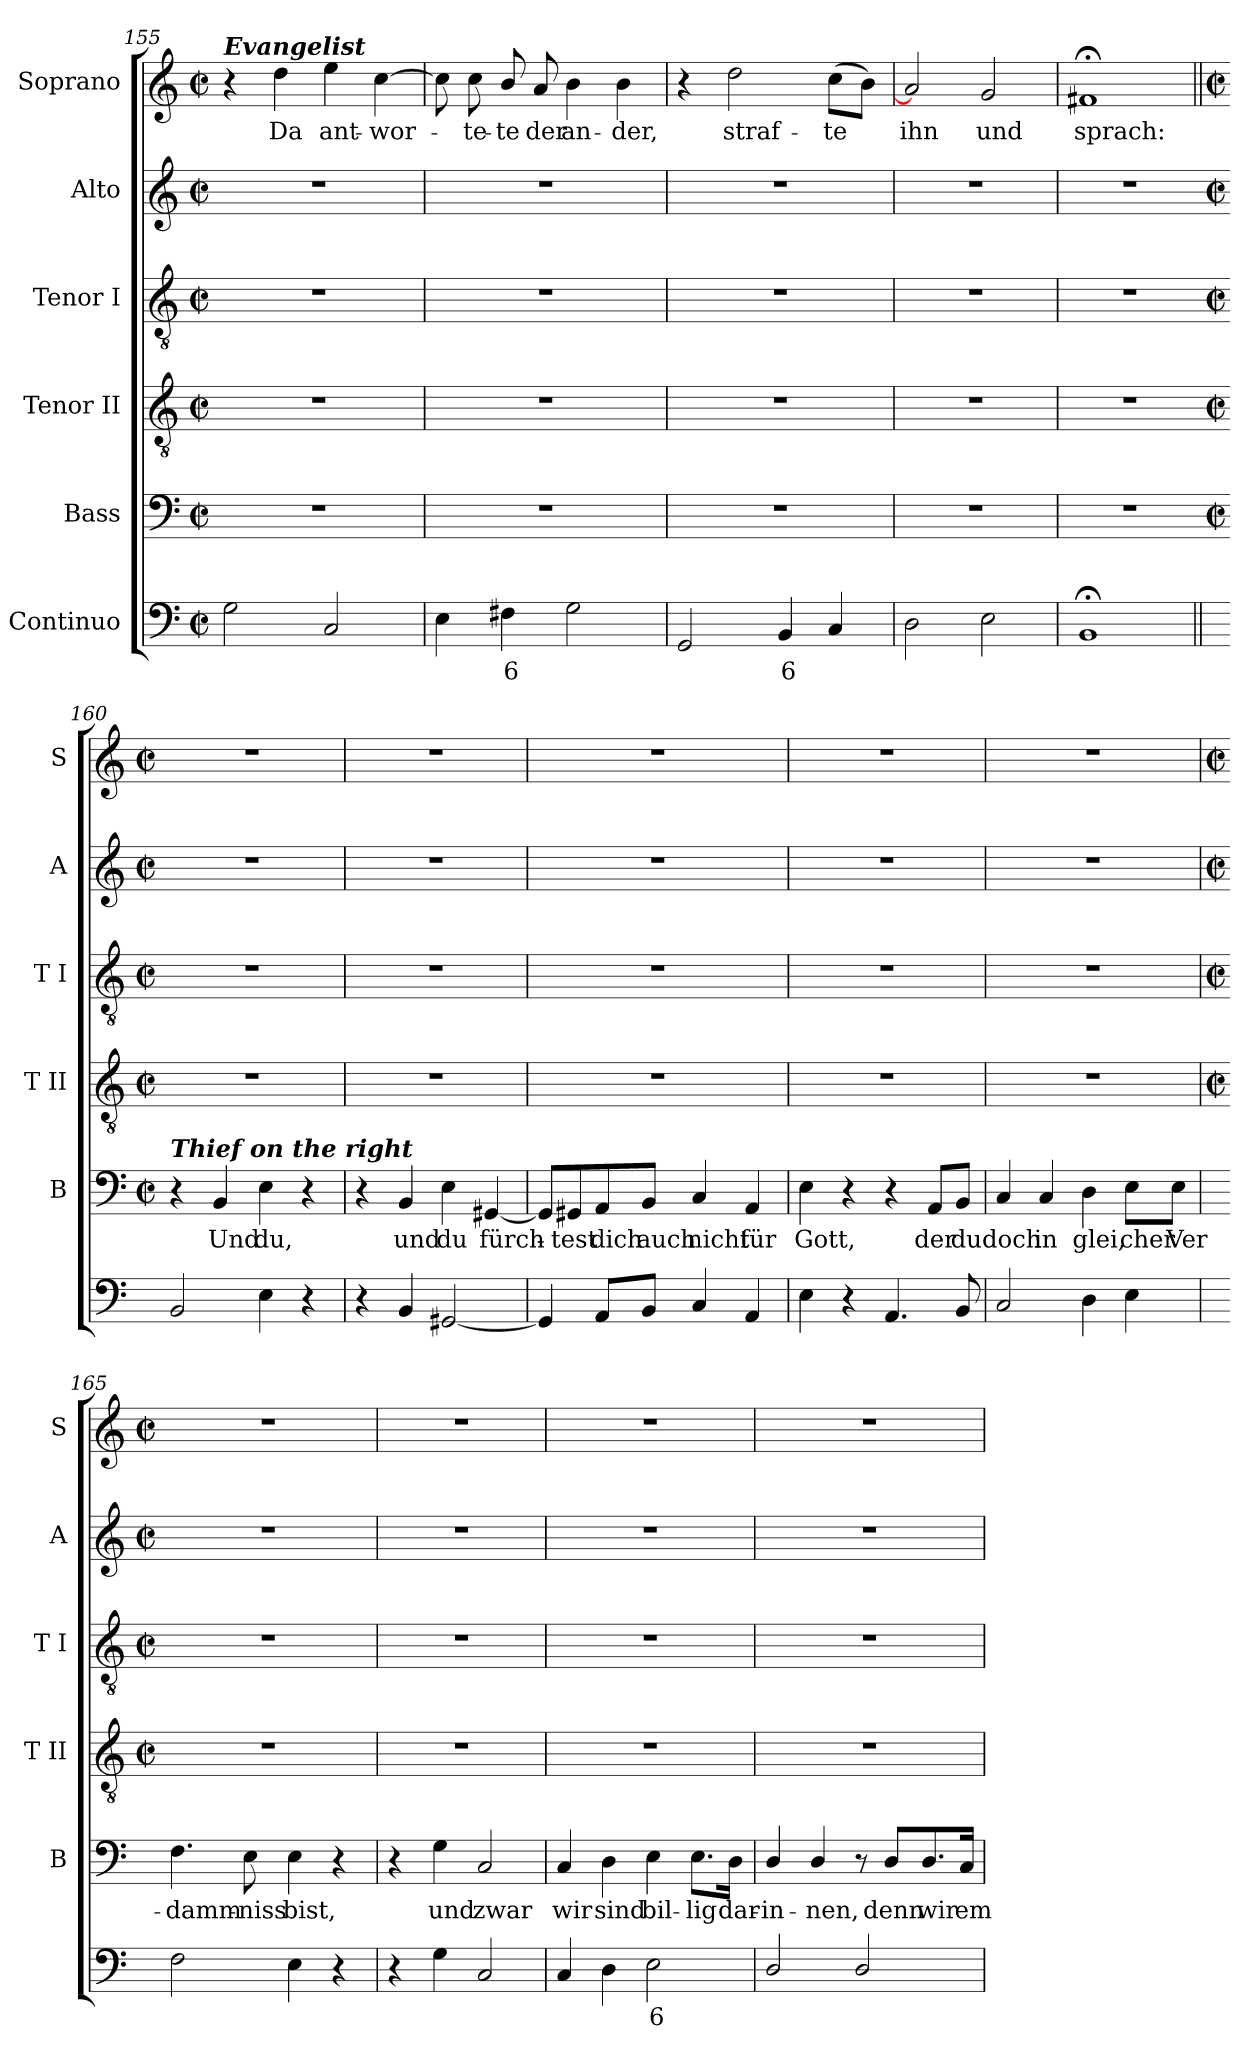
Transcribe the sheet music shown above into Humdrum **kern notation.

**kern	**text	**kern	**text	**kern	**kern	**kern	**kern	**text
*part6	*part6	*part5	*part5	*part4	*part3	*part2	*part1	*part1
*staff6	*staff6	*staff5	*staff5	*staff4	*staff3	*staff2	*staff1	*staff1
*I"Continuo	*	*I"Bass	*	*I"Tenor II	*I"Tenor I	*I"Alto	*I"Soprano	*
*	*	*I'B	*	*I'T II	*I'T I	*I'A	*I'S	*
*clefF4	*	*clefF4	*	*clefGv2	*clefGv2	*clefG2	*clefG2	*
*k[]	*	*k[]	*	*k[]	*k[]	*k[]	*k[]	*
*C:	*	*C:	*	*C:	*C:	*C:	*C:	*
*M2/2	*	*M2/2	*	*M2/2	*M2/2	*M2/2	*M2/2	*
*met(c|)	*	*met(c|)	*	*met(c|)	*met(c|)	*met(c|)	*met(c|)	*
=155	=155	=155	=155	=155	=155	=155	=155	=155
!	!	!	!	!	!	!	!LO:TX:a:Bi:t=Evangelist	!
2G	.	1r	.	1r	1r	1r	4r	.
!	!	!	!	!	!	!	!	!LO:LY:b
.	.	.	.	.	.	.	4dd	Da
!	!	!	!	!	!	!	!	!LO:LY:b
2C	.	.	.	.	.	.	4ee	ant-
!	!	!	!	!	!	!	!	!LO:LY:b
.	.	.	.	.	.	.	[4cc	-wor-
=156	=156	=156	=156	=156	=156	=156	=156	=156
4E	.	1r	.	1r	1r	1r	8cc]	.
!	!	!	!	!	!	!	!	!LO:LY:b
.	.	.	.	.	.	.	8cc	te-
!	!LO:LY:b	!	!	!	!	!	!	!LO:LY:b
4F#X	6	.	.	.	.	.	8b/	-te
!	!	!	!	!	!	!	!	!LO:LY:b
.	.	.	.	.	.	.	8a	der
!	!	!	!	!	!	!	!	!LO:LY:b
2G	.	.	.	.	.	.	4b	an-
!	!	!	!	!	!	!	!	!LO:LY:b
.	.	.	.	.	.	.	4b	-der,
=157	=157	=157	=157	=157	=157	=157	=157	=157
2GG	.	1r	.	1r	1r	1r	4r	.
!	!	!	!	!	!	!	!	!LO:LY:b
.	.	.	.	.	.	.	2dd	straf-
!	!LO:LY:b	!	!	!	!	!	!	!
4BB	6	.	.	.	.	.	.	.
!	!	!	!	!	!	!	!	!LO:LY:b
4C	.	.	.	.	.	.	(>8ccL	-te
.	.	.	.	.	.	.	8bJ)	.
=158	=158	=158	=158	=158	=158	=158	=158	=158
!	!	!	!	!	!	!	!	!LO:LY:b
2D	.	1r	.	1r	1r	1r	2a]	ihn
!	!	!	!	!	!	!	!	!LO:LY:b
2E	.	.	.	.	.	.	2g	und
=159	=159	=159	=159	=159	=159	=159	=159	=159
!	!	!	!	!	!	!	!	!LO:LY:b
1BB;<	.	1r	.	1r	1r	1r	1f#X;<	sprach:
!!LO:LB:g=z
=160||	=160||	=160	=160||	=160	=160	=160||	=160||	=160||
*	*	*k[]	*	*	*	*	*	*
*	*	*C:	*	*	*	*	*	*
*	*	*M2/2	*	*M2/2	*M2/2	*M2/2	*M2/2	*
*	*	*met(c|)	*	*met(c|)	*met(c|)	*met(c|)	*met(c|)	*
!	!	!LO:TX:a:Bi:t=Thief on the right	!	!	!	!	!	!
2BB	.	4r	.	1r	1r	1r	1r	.
!	!	!	!LO:LY:b	!	!	!	!	!
.	.	4BB	Und	.	.	.	.	.
!	!	!	!LO:LY:b	!	!	!	!	!
4E	.	4E	du,	.	.	.	.	.
4r	.	4r	.	.	.	.	.	.
=161	=161	=161	=161	=161	=161	=161	=161	=161
4r	.	4r	.	1r	1r	1r	1r	.
!	!	!	!LO:LY:b	!	!	!	!	!
4BB	.	4BB	und	.	.	.	.	.
!	!	!	!LO:LY:b	!	!	!	!	!
[2GG#X	.	4E	du	.	.	.	.	.
!	!	!	!LO:LY:b	!	!	!	!	!
.	.	[4GG#X	fürch-	.	.	.	.	.
=162	=162	=162	=162	=162	=162	=162	=162	=162
4GG#]	.	8GG#/L]	.	1r	1r	1r	1r	.
!	!	!	!LO:LY:b	!	!	!	!	!
.	.	8GG#/	test	.	.	.	.	.
!	!	!	!LO:LY:b	!	!	!	!	!
8AAL	.	8AA/	dich	.	.	.	.	.
!	!	!	!LO:LY:b	!	!	!	!	!
8BBJ	.	8BB/J	auch	.	.	.	.	.
!	!	!	!LO:LY:b	!	!	!	!	!
4C	.	4C	nicht	.	.	.	.	.
!	!	!	!LO:LY:b	!	!	!	!	!
4AA	.	4AA	für	.	.	.	.	.
=163	=163	=163	=163	=163	=163	=163	=163	=163
!	!	!	!LO:LY:b	!	!	!	!	!
4E	.	4E	Gott,	1r	1r	1r	1r	.
4r	.	4r	.	.	.	.	.	.
4.AA	.	4r	.	.	.	.	.	.
!	!	!	!LO:LY:b	!	!	!	!	!
.	.	8AA/L	der	.	.	.	.	.
!	!	!	!LO:LY:b	!	!	!	!	!
8BB	.	8BB/J	du	.	.	.	.	.
=164	=164	=164	=164	=164	=164	=164	=164	=164
!	!	!	!LO:LY:b	!	!	!	!	!
2C	.	4C	doch	1r	1r	1r	1r	.
!	!	!	!LO:LY:b	!	!	!	!	!
.	.	4C	in	.	.	.	.	.
!	!	!	!LO:LY:b	!	!	!	!	!
4D	.	4D	glei,	.	.	.	.	.
!	!	!	!LO:LY:b	!	!	!	!	!
4E	.	8E\L	cher	.	.	.	.	.
!	!	!	!LO:LY:b	!	!	!	!	!
.	.	8E\J	Ver-	.	.	.	.	.
!!LO:LB:g=z
=165	=165	=165	=165	=165	=165	=165	=165	=165
*	*	*	*	*M2/2	*M2/2	*M2/2	*M2/2	*
*	*	*	*	*met(c|)	*met(c|)	*met(c|)	*met(c|)	*
!	!	!	!LO:LY:b	!	!	!	!	!
2F	.	4.F	-damm-	1r	1r	1r	1r	.
!	!	!	!LO:LY:b	!	!	!	!	!
.	.	8E	-niss	.	.	.	.	.
!	!	!	!LO:LY:b	!	!	!	!	!
4E	.	4E	bist,	.	.	.	.	.
4r	.	4r	.	.	.	.	.	.
=166	=166	=166	=166	=166	=166	=166	=166	=166
4r	.	4r	.	1r	1r	1r	1r	.
!	!	!	!LO:LY:b	!	!	!	!	!
4G	.	4G	und	.	.	.	.	.
!	!	!	!LO:LY:b	!	!	!	!	!
2C	.	2C	zwar	.	.	.	.	.
=167	=167	=167	=167	=167	=167	=167	=167	=167
!	!	!	!LO:LY:b	!	!	!	!	!
4C	.	4C	wir	1r	1r	1r	1r	.
!	!	!	!LO:LY:b	!	!	!	!	!
4D	.	4D	sind	.	.	.	.	.
!	!LO:LY:b	!	!LO:LY:b	!	!	!	!	!
2E	6	4E	bil-	.	.	.	.	.
!	!	!	!LO:LY:b	!	!	!	!	!
.	.	8.E\L	-lig	.	.	.	.	.
!	!	!	!LO:LY:b	!	!	!	!	!
.	.	16D\Jk	dar-	.	.	.	.	.
=168	=168	=168	=168	=168	=168	=168	=168	=168
!	!	!	!LO:LY:b	!	!	!	!	!
2D/	.	4D/	-in-	1r	1r	1r	1r	.
!	!	!	!LO:LY:b	!	!	!	!	!
.	.	4D/	-nen,	.	.	.	.	.
2D/	.	8r	.	.	.	.	.	.
!	!	!	!LO:LY:b	!	!	!	!	!
.	.	8D/L	denn	.	.	.	.	.
!	!	!	!LO:LY:b	!	!	!	!	!
.	.	8.D/	wir	.	.	.	.	.
!	!	!	!LO:LY:b	!	!	!	!	!
.	.	16C/Jk	em-	.	.	.	.	.
=	=	=	=	=	=	=	=	=
*-	*-	*-	*-	*-	*-	*-	*-	*-
